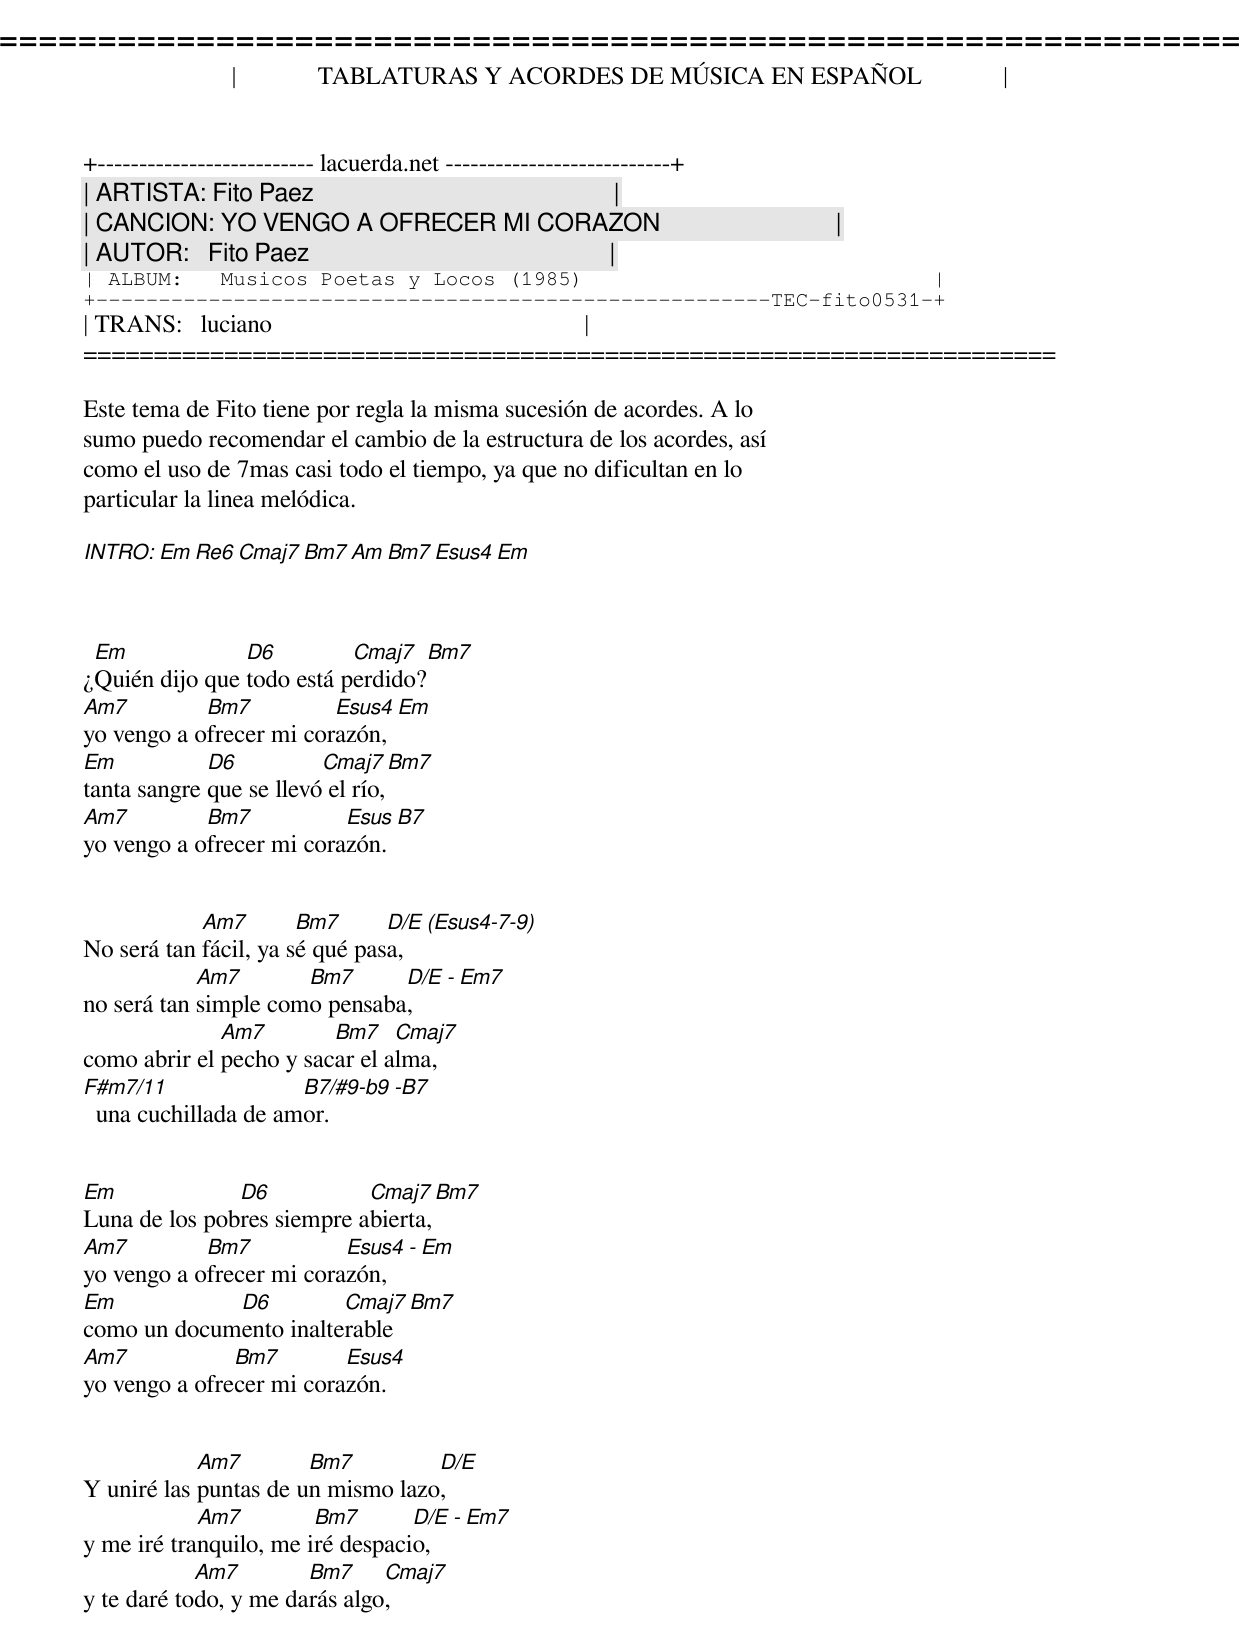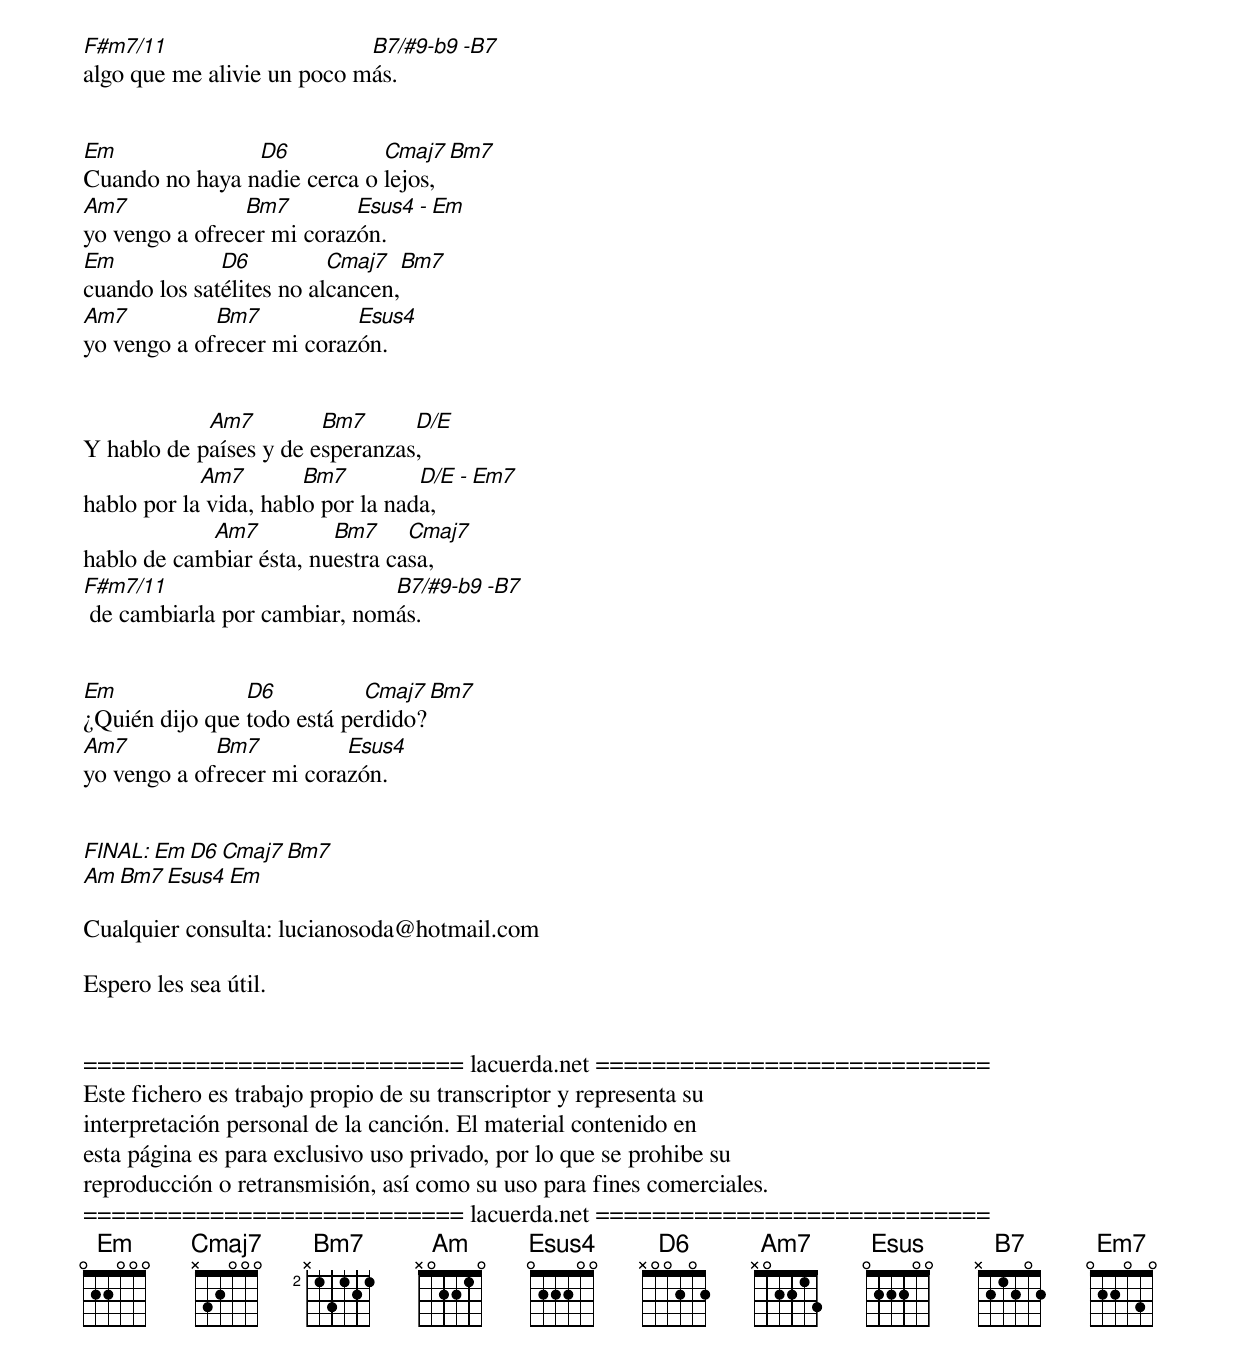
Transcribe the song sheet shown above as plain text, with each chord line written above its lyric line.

=====================================================================
|             TABLATURAS Y ACORDES DE MÚSICA EN ESPAÑOL             |
+-------------------------- lacuerda.net ---------------------------+
| ARTISTA: Fito Paez                                                |
| CANCION: YO VENGO A OFRECER MI CORAZON                            |
| AUTOR:   Fito Paez                                                |
| ALBUM:   Musicos Poetas y Locos (1985)                            |
+------------------------------------------------------TEC-fito0531-+
| TRANS:   luciano                                                  |
=====================================================================

Este tema de Fito tiene por regla la misma sucesión de acordes. A lo
sumo puedo recomendar el cambio de la estructura de los acordes, así
como el uso de 7mas casi todo el tiempo, ya que no dificultan en lo
particular la linea melódica.

INTRO: Em  Re6 Cmaj7  Bm7  Am  Bm7  Esus4  Em



 Em             D6         Cmaj7  Bm7
¿Quién dijo que todo está perdido?
Am7         Bm7          Esus4 Em
yo vengo a ofrecer mi corazón,
Em           D6          Cmaj7   Bm7
tanta sangre que se llevó el río,
Am7         Bm7           Esus    B7
yo vengo a ofrecer mi corazón.


            Am7        Bm7      D/E (Esus4-7-9)
No será tan fácil, ya sé qué pasa,
            Am7       Bm7      D/E - Em7
no será tan simple como pensaba,
              Am7        Bm7    Cmaj7
como abrir el pecho y sacar el alma,
F#m7/11               B7/#9-b9   -B7
  una cuchillada de amor.


Em             D6           Cmaj7  Bm7
Luna de los pobres siempre abierta,
Am7         Bm7           Esus4 - Em
yo vengo a ofrecer mi corazón,
Em           D6         Cmaj7  Bm7
como un documento inalterable
Am7            Bm7        Esus4
yo vengo a ofrecer mi corazón.


            Am7        Bm7         D/E
Y uniré las puntas de un mismo lazo,
            Am7         Bm7       D/E - Em7
y me iré tranquilo, me iré despacio,
            Am7        Bm7     Cmaj7
y te daré todo, y me darás algo,
F#m7/11                     B7/#9-b9    -B7
algo que me alivie un poco más.


Em              D6           Cmaj7   Bm7
Cuando no haya nadie cerca o lejos,
Am7             Bm7        Esus4 - Em
yo vengo a ofrecer mi corazón.
Em            D6          Cmaj7   Bm7
cuando los satélites no alcancen,
Am7          Bm7           Esus4
yo vengo a ofrecer mi corazón.


            Am7         Bm7      D/E
Y hablo de países y de esperanzas,
            Am7        Bm7         D/E - Em7
hablo por la vida, hablo por la nada,
            Am7          Bm7     Cmaj7
hablo de cambiar ésta, nuestra casa,
F#m7/11                       B7/#9-b9  -B7
 de cambiarla por cambiar, nomás.


Em              D6          Cmaj7  Bm7
¿Quién dijo que todo está perdido?
Am7          Bm7          Esus4
yo vengo a ofrecer mi corazón.


FINAL:  Em    D6    Cmaj7     Bm7
        Am    Bm7   Esus4     Em

Cualquier consulta: lucianosoda@hotmail.com

Espero les sea útil.


=========================== lacuerda.net ============================
Este fichero es trabajo propio de su transcriptor y representa su
interpretación personal de la canción. El material contenido en
esta página es para exclusivo uso privado, por lo que se prohibe su
reproducción o retransmisión, así como su uso para fines comerciales.
=========================== lacuerda.net ============================
